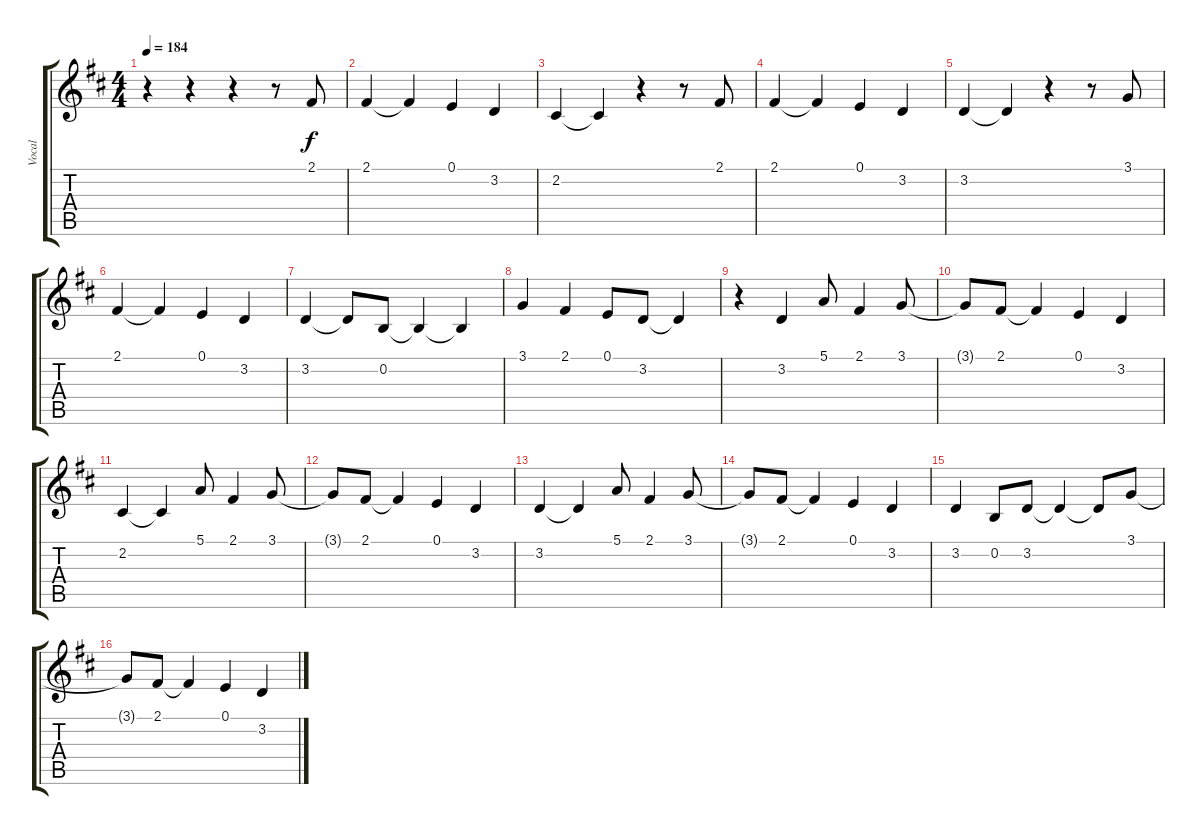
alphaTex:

\track ("Vocal" "Vocal") {instrument harmonica}
\staff {score tabs}
\tuning (E4 B3 G3 D3 A2 E2) {hide}
\ts (4 4)
\tempo 184
\clef g2
\ks d
r.4{dy f} r.4 r.4 r.8 2.1.8 |
2.1.4 2.1{t}.4 0.1.4 3.2.4 |
2.2.4 2.2{t}.4 r.4 r.8 2.1.8 |
2.1.4 2.1{t}.4 0.1.4 3.2.4 |
3.2.4 3.2{t}.4 r.4 r.8 3.1.8 |
2.1.4 2.1{t}.4 0.1.4 3.2.4 |
3.2.4 3.2{t}.8 0.2.8 0.2{t}.4 0.2{t}.4 |
3.1.4 2.1.4 0.1.8 3.2.8 3.2{t}.4 |
r.4 3.2.4 5.1.8 2.1.4 3.1.8 |
3.1{t}.8 2.1.8 2.1{t}.4 0.1.4 3.2.4 |
2.2.4 2.2{t}.4 5.1.8 2.1.4 3.1.8 |
3.1{t}.8 2.1.8 2.1{t}.4 0.1.4 3.2.4 |
3.2.4 3.2{t}.4 5.1.8 2.1.4 3.1.8 |
3.1{t}.8 2.1.8 2.1{t}.4 0.1.4 3.2.4 |
3.2.4 0.2.8 3.2.8 3.2{t}.4 3.2{t}.8 3.1.8 |
3.1{t}.8 2.1.8 2.1{t}.4 0.1.4 3.2.4
